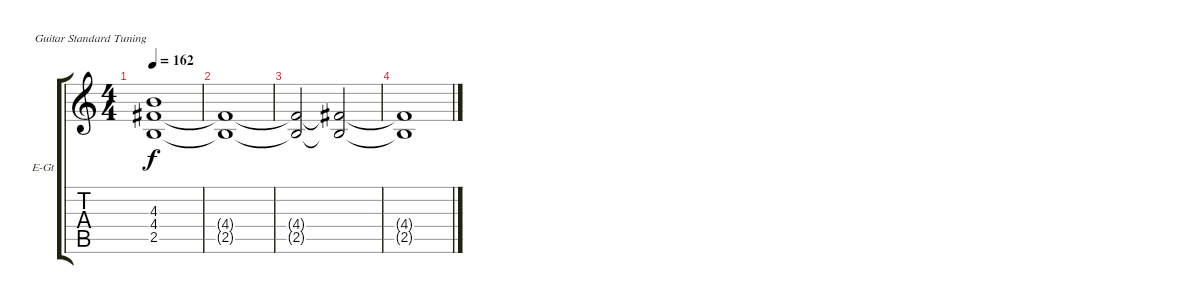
\defaultSystemsLayout 4
\bracketExtendMode groupsimilarinstruments
\firstSystemTrackNameOrientation horizontal
\otherSystemsTrackNameOrientation horizontal
\track ("Rythm/Distorted Guitar" "E-Gt") {instrument distortionguitar}
\staff {score tabs}
\tuning (E4 B3 G3 D3 A2 E2)
\ts (4 4)
\tempo 162
\clef g2
\ks c
(4.3 4.4 2.5).1{dy f} |
(4.4{t} 2.5{t}).1 |
(4.4{t} 2.5{t}).2 (4.4{t} 2.5{t}).2 |
(4.4{t} 2.5{t}).1
